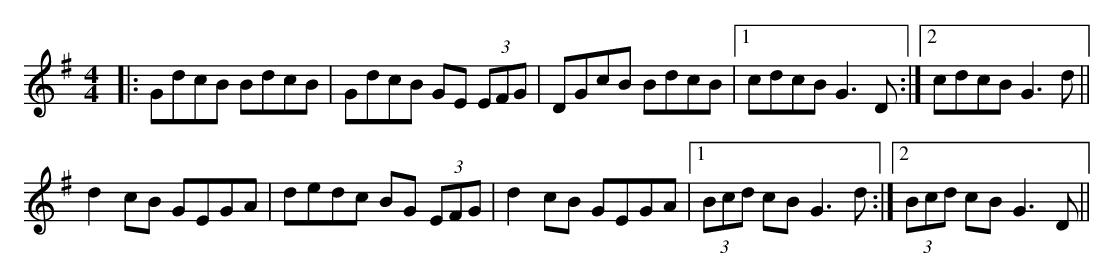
X:1
M:4/4
K:G
|:GdcB BdcB|GdcB GE (3EFG|DGcB BdcB|1 cdcB G3D:|2 cdcB G3d||
d2cB GEGA|dedc BG (3EFG|d2cB GEGA|1 (3Bcd cB G3d:|2 (3Bcd cB G3D||
